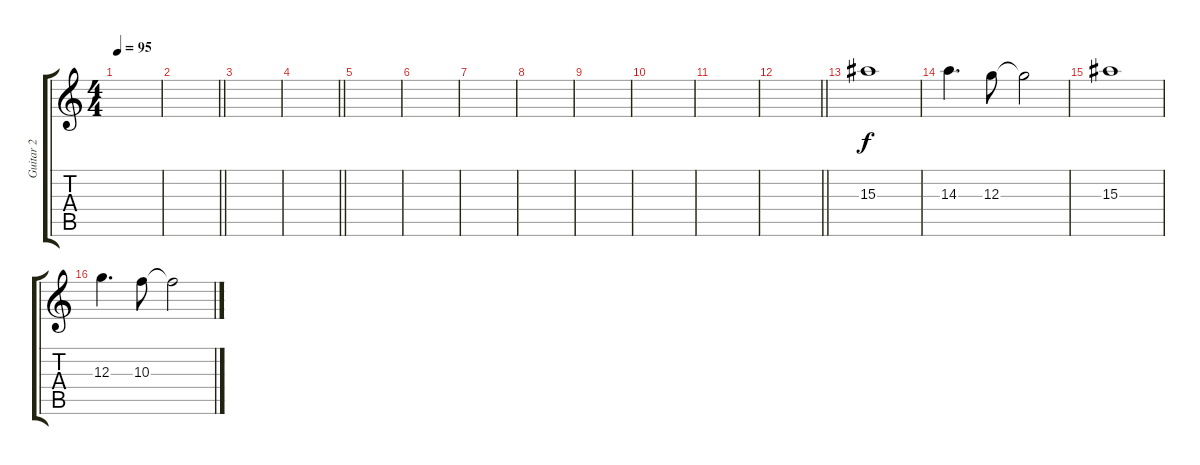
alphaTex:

\track ("Guitar 2" "Guitar 2") {instrument distortionguitar}
\staff {score tabs}
\tuning (E4 B3 G3 D3 A2 E2) {hide}
\ts (4 4)
\tempo 95
\clef g2
\ks c
|
\barLineRight lightlight
|
|
\barLineRight lightlight
|
|
|
|
|
|
|
|
\barLineRight lightlight
|
15.3.1 |
14.3.4{d} 12.3.8 12.3{t}.2 |
15.3.1 |
12.3.4{d} 10.3.8 10.3{t}.2
